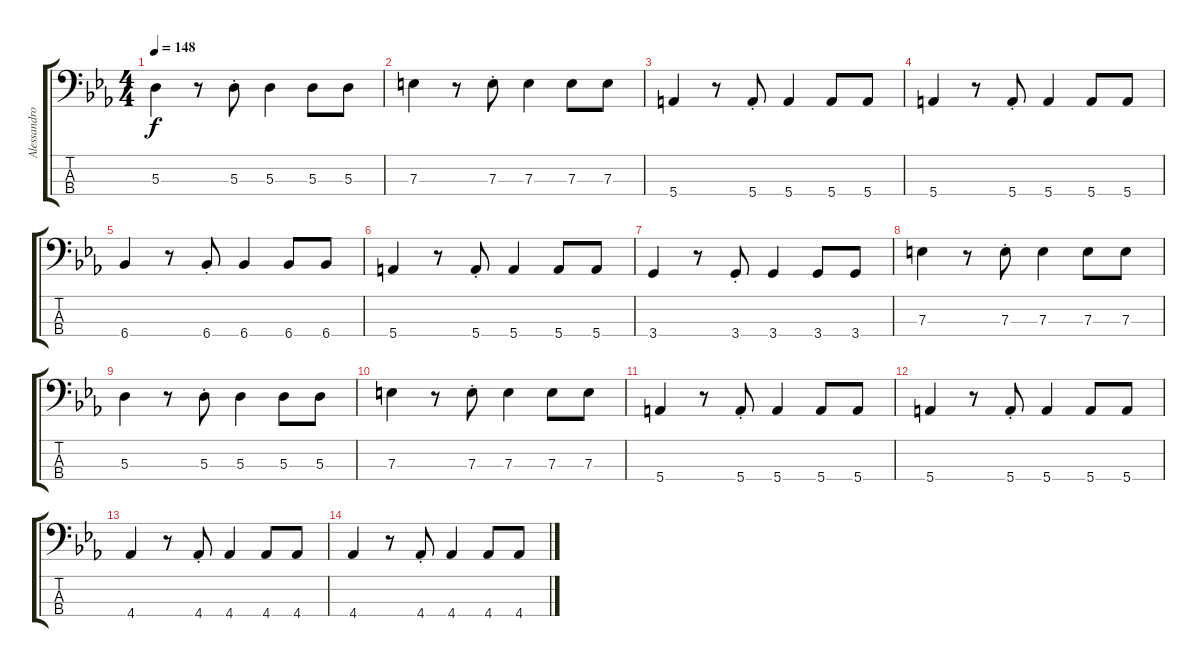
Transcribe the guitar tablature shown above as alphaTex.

\track ("Alessandro Majorino [Basso]" "Alessandro") {instrument electricbassfinger}
\staff {score tabs}
\tuning (G2 D2 A1 E1) {hide}
\ts (4 4)
\tempo 148
\clef f4
\ks cminor
5.3.4{dy f} r.8 5.3{st}.8 5.3.4 5.3.8 5.3.8 |
7.3.4 r.8 7.3{st}.8 7.3.4 7.3.8 7.3.8 |
5.4.4 r.8 5.4{st}.8 5.4.4 5.4.8 5.4.8 |
5.4.4 r.8 5.4{st}.8 5.4.4 5.4.8 5.4.8 |
6.4.4 r.8 6.4{st}.8 6.4.4 6.4.8 6.4.8 |
5.4.4 r.8 5.4{st}.8 5.4.4 5.4.8 5.4.8 |
3.4.4 r.8 3.4{st}.8 3.4.4 3.4.8 3.4.8 |
7.3.4 r.8 7.3{st}.8 7.3.4 7.3.8 7.3.8 |
5.3.4 r.8 5.3{st}.8 5.3.4 5.3.8 5.3.8 |
7.3.4 r.8 7.3{st}.8 7.3.4 7.3.8 7.3.8 |
5.4.4 r.8 5.4{st}.8 5.4.4 5.4.8 5.4.8 |
5.4.4 r.8 5.4{st}.8 5.4.4 5.4.8 5.4.8 |
4.4.4 r.8 4.4{st}.8 4.4.4 4.4.8 4.4.8 |
4.4.4 r.8 4.4{st}.8 4.4.4 4.4.8 4.4.8
